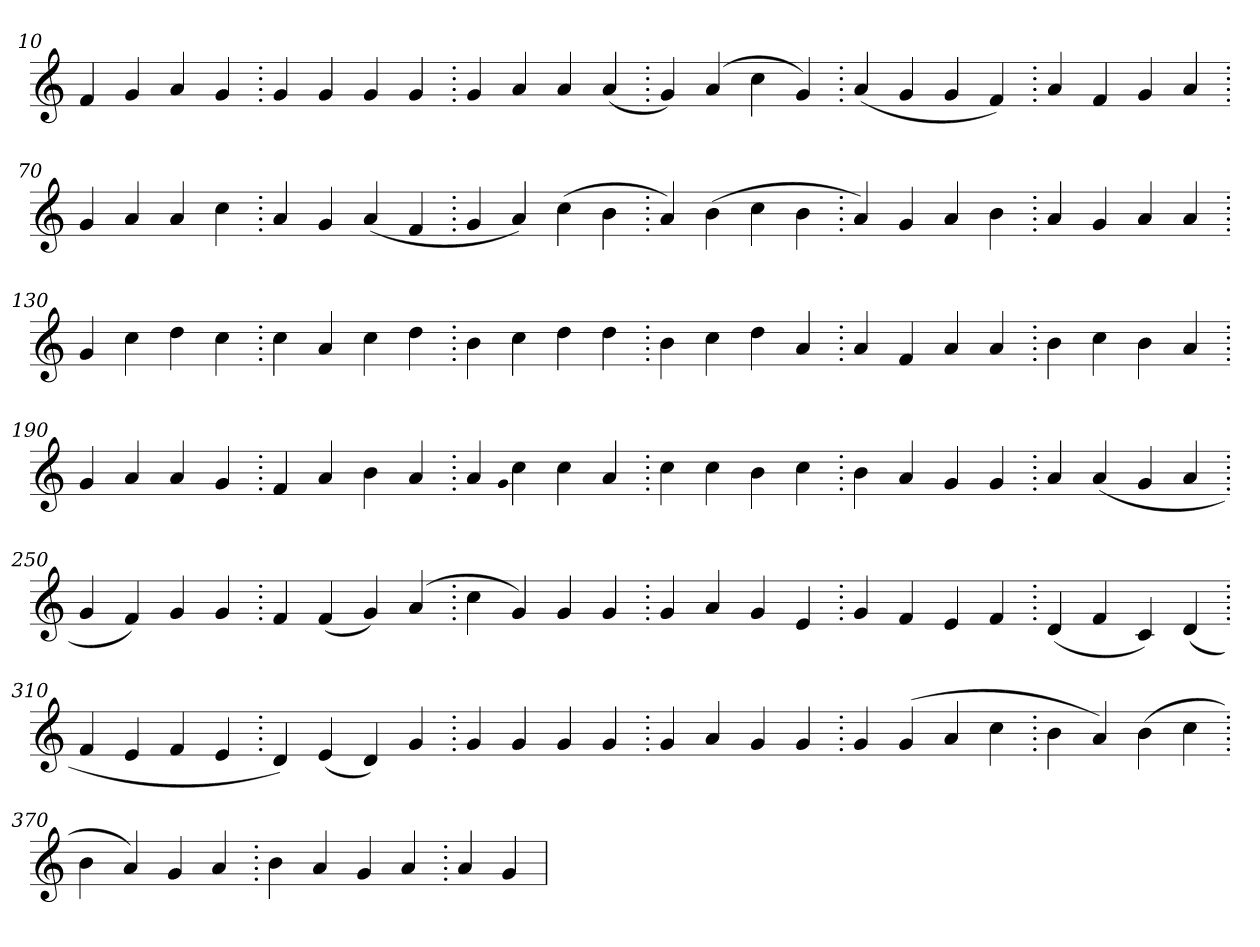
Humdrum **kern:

**kern
*part1
*staff1
*clefG2
=10.
4f
4g
4a
4g
=20.
4g
4g
4g
4g
=30.
4g
4a
4a
(>4a
=40.
4g)
(>4a
4cc
4g)
=50.
(>4a
4g
4g
4f)
=60.
4a
4f
4g
4a
=70.
4g
4a
4a
4cc
=80.
4a
4g
(>4a
4f
=90.
4g
4a)
(>4cc
4b
=100.
4a)
(>4b
4cc
4b
=110.
4a)
4g
4a
4b
=120.
4a
4g
4a
4a
=130.
4g
4cc
4dd
4cc
=140.
4cc
4a
4cc
4dd
=150.
4b
4cc
4dd
4dd
=160.
4b
4cc
4dd
4a
=170.
4a
4f
4a
4a
=180.
4b
4cc
4b
4a
=190.
4g
4a
4a
4g
=200.
4f
4a
4b
4a
=210.
4a
qqg
4cc
4cc
4a
=220.
4cc
4cc
4b
4cc
=230.
4b
4a
4g
4g
=240.
4a
(>4a
4g
4a
=250.
4g
4f)
4g
4g
=260.
4f
(>4f
4g)
(>4a
=270.
4cc
4g)
4g
4g
=280.
4g
4a
4g
4e
=290.
4g
4f
4e
4f
=300.
(>4d
4f
4c)
(>4d
=310.
4f
4e
4f
4e
=320.
4d)
(>4e
4d)
4g
=330.
4g
4g
4g
4g
=340.
4g
4a
4g
4g
=350.
4g
(>4g
4a
4cc
=360.
4b
4a)
(>4b
4cc
=370.
4b
4a)
4g
4a
=380.
4b
4a
4g
4a
=390.
4a
4g
=
*-
